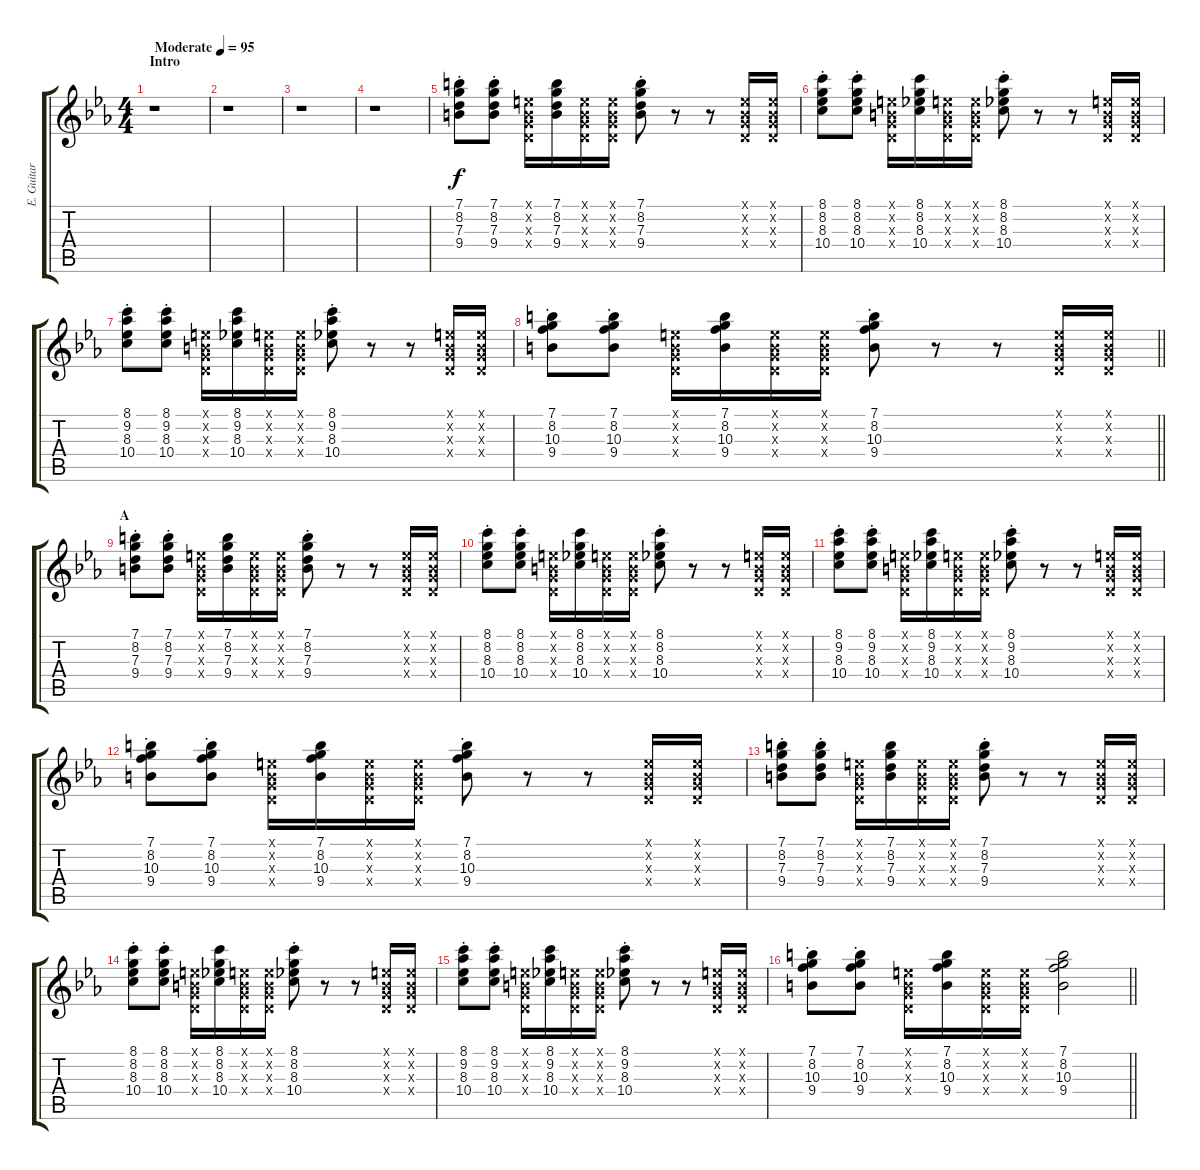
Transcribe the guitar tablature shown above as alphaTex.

\track ("E. Guitar I" "E. Guitar ") {instrument electricguitarclean}
\staff {score tabs}
\tuning (E4 B3 G3 D3 A2 E2) {hide}
\ts (4 4)
\section ("" "Intro")
\tempo (95 "Moderate")
\clef g2
\ks cminor
r.1{dy f instrument electricguitarclean} |
r.1 |
r.1 |
r.1 |
(7.1{st} 8.2{st} 7.3{st} 9.4{st}).8 (7.1{st} 8.2{st} 7.3{st} 9.4{st}).8 (0.1{x} 0.2{x} 0.3{x} 0.4{x}).16 (7.1 8.2 7.3 9.4).16 (0.1{x} 0.2{x} 0.3{x} 0.4{x}).16 (0.1{x} 0.2{x} 0.3{x} 0.4{x}).16 (7.1{st} 8.2{st} 7.3{st} 9.4{st}).8 r.8 r.8 (0.1{x} 0.2{x} 0.3{x} 0.4{x}).16 (0.1{x} 0.2{x} 0.3{x} 0.4{x}).16 |
(8.1{st} 8.2{st} 8.3{st} 10.4{st}).8 (8.1{st} 8.2{st} 8.3{st} 10.4{st}).8 (0.1{x} 0.2{x} 0.3{x} 0.4{x}).16 (8.1 8.2 8.3 10.4).16 (0.1{x} 0.2{x} 0.3{x} 0.4{x}).16 (0.1{x} 0.2{x} 0.3{x} 0.4{x}).16 (8.1{st} 8.2{st} 8.3{st} 10.4{st}).8 r.8 r.8 (0.1{x} 0.2{x} 0.3{x} 0.4{x}).16 (0.1{x} 0.2{x} 0.3{x} 0.4{x}).16 |
(8.1{st} 9.2{st} 8.3{st} 10.4{st}).8 (8.1{st} 9.2{st} 8.3{st} 10.4{st}).8 (0.1{x} 0.2{x} 0.3{x} 0.4{x}).16 (8.1 9.2 8.3 10.4).16 (0.1{x} 0.2{x} 0.3{x} 0.4{x}).16 (0.1{x} 0.2{x} 0.3{x} 0.4{x}).16 (8.1{st} 9.2{st} 8.3{st} 10.4{st}).8 r.8 r.8 (0.1{x} 0.2{x} 0.3{x} 0.4{x}).16 (0.1{x} 0.2{x} 0.3{x} 0.4{x}).16 |
\barLineRight lightlight
(7.1{st} 8.2{st} 10.3{st} 9.4{st}).8 (7.1{st} 8.2{st} 10.3{st} 9.4{st}).8 (0.1{x} 0.2{x} 0.3{x} 0.4{x}).16 (7.1 8.2 10.3 9.4).16 (0.1{x} 0.2{x} 0.3{x} 0.4{x}).16 (0.1{x} 0.2{x} 0.3{x} 0.4{x}).16 (7.1{st} 8.2{st} 10.3{st} 9.4{st}).8 r.8 r.8 (0.1{x} 0.2{x} 0.3{x} 0.4{x}).16 (0.1{x} 0.2{x} 0.3{x} 0.4{x}).16 |
\section ("" "A")
(7.1{st} 8.2{st} 7.3{st} 9.4{st}).8 (7.1{st} 8.2{st} 7.3{st} 9.4{st}).8 (0.1{x} 0.2{x} 0.3{x} 0.4{x}).16 (7.1 8.2 7.3 9.4).16 (0.1{x} 0.2{x} 0.3{x} 0.4{x}).16 (0.1{x} 0.2{x} 0.3{x} 0.4{x}).16 (7.1{st} 8.2{st} 7.3{st} 9.4{st}).8 r.8 r.8 (0.1{x} 0.2{x} 0.3{x} 0.4{x}).16 (0.1{x} 0.2{x} 0.3{x} 0.4{x}).16 |
(8.1{st} 8.2{st} 8.3{st} 10.4{st}).8 (8.1{st} 8.2{st} 8.3{st} 10.4{st}).8 (0.1{x} 0.2{x} 0.3{x} 0.4{x}).16 (8.1 8.2 8.3 10.4).16 (0.1{x} 0.2{x} 0.3{x} 0.4{x}).16 (0.1{x} 0.2{x} 0.3{x} 0.4{x}).16 (8.1{st} 8.2{st} 8.3{st} 10.4{st}).8 r.8 r.8 (0.1{x} 0.2{x} 0.3{x} 0.4{x}).16 (0.1{x} 0.2{x} 0.3{x} 0.4{x}).16 |
(8.1{st} 9.2{st} 8.3{st} 10.4{st}).8 (8.1{st} 9.2{st} 8.3{st} 10.4{st}).8 (0.1{x} 0.2{x} 0.3{x} 0.4{x}).16 (8.1 9.2 8.3 10.4).16 (0.1{x} 0.2{x} 0.3{x} 0.4{x}).16 (0.1{x} 0.2{x} 0.3{x} 0.4{x}).16 (8.1{st} 9.2{st} 8.3{st} 10.4{st}).8 r.8 r.8 (0.1{x} 0.2{x} 0.3{x} 0.4{x}).16 (0.1{x} 0.2{x} 0.3{x} 0.4{x}).16 |
(7.1{st} 8.2{st} 10.3{st} 9.4{st}).8 (7.1{st} 8.2{st} 10.3{st} 9.4{st}).8 (0.1{x} 0.2{x} 0.3{x} 0.4{x}).16 (7.1 8.2 10.3 9.4).16 (0.1{x} 0.2{x} 0.3{x} 0.4{x}).16 (0.1{x} 0.2{x} 0.3{x} 0.4{x}).16 (7.1{st} 8.2{st} 10.3{st} 9.4{st}).8 r.8 r.8 (0.1{x} 0.2{x} 0.3{x} 0.4{x}).16 (0.1{x} 0.2{x} 0.3{x} 0.4{x}).16 |
(7.1{st} 8.2{st} 7.3{st} 9.4{st}).8 (7.1{st} 8.2{st} 7.3{st} 9.4{st}).8 (0.1{x} 0.2{x} 0.3{x} 0.4{x}).16 (7.1 8.2 7.3 9.4).16 (0.1{x} 0.2{x} 0.3{x} 0.4{x}).16 (0.1{x} 0.2{x} 0.3{x} 0.4{x}).16 (7.1{st} 8.2{st} 7.3{st} 9.4{st}).8 r.8 r.8 (0.1{x} 0.2{x} 0.3{x} 0.4{x}).16 (0.1{x} 0.2{x} 0.3{x} 0.4{x}).16 |
(8.1{st} 8.2{st} 8.3{st} 10.4{st}).8 (8.1{st} 8.2{st} 8.3{st} 10.4{st}).8 (0.1{x} 0.2{x} 0.3{x} 0.4{x}).16 (8.1 8.2 8.3 10.4).16 (0.1{x} 0.2{x} 0.3{x} 0.4{x}).16 (0.1{x} 0.2{x} 0.3{x} 0.4{x}).16 (8.1{st} 8.2{st} 8.3{st} 10.4{st}).8 r.8 r.8 (0.1{x} 0.2{x} 0.3{x} 0.4{x}).16 (0.1{x} 0.2{x} 0.3{x} 0.4{x}).16 |
(8.1{st} 9.2{st} 8.3{st} 10.4{st}).8 (8.1{st} 9.2{st} 8.3{st} 10.4{st}).8 (0.1{x} 0.2{x} 0.3{x} 0.4{x}).16 (8.1 9.2 8.3 10.4).16 (0.1{x} 0.2{x} 0.3{x} 0.4{x}).16 (0.1{x} 0.2{x} 0.3{x} 0.4{x}).16 (8.1{st} 9.2{st} 8.3{st} 10.4{st}).8 r.8 r.8 (0.1{x} 0.2{x} 0.3{x} 0.4{x}).16 (0.1{x} 0.2{x} 0.3{x} 0.4{x}).16 |
\barLineRight lightlight
(7.1{st} 8.2{st} 10.3{st} 9.4{st}).8 (7.1{st} 8.2{st} 10.3{st} 9.4{st}).8 (0.1{x} 0.2{x} 0.3{x} 0.4{x}).16 (7.1 8.2 10.3 9.4).16 (0.1{x} 0.2{x} 0.3{x} 0.4{x}).16 (0.1{x} 0.2{x} 0.3{x} 0.4{x}).16 (7.1 8.2 10.3 9.4).2
